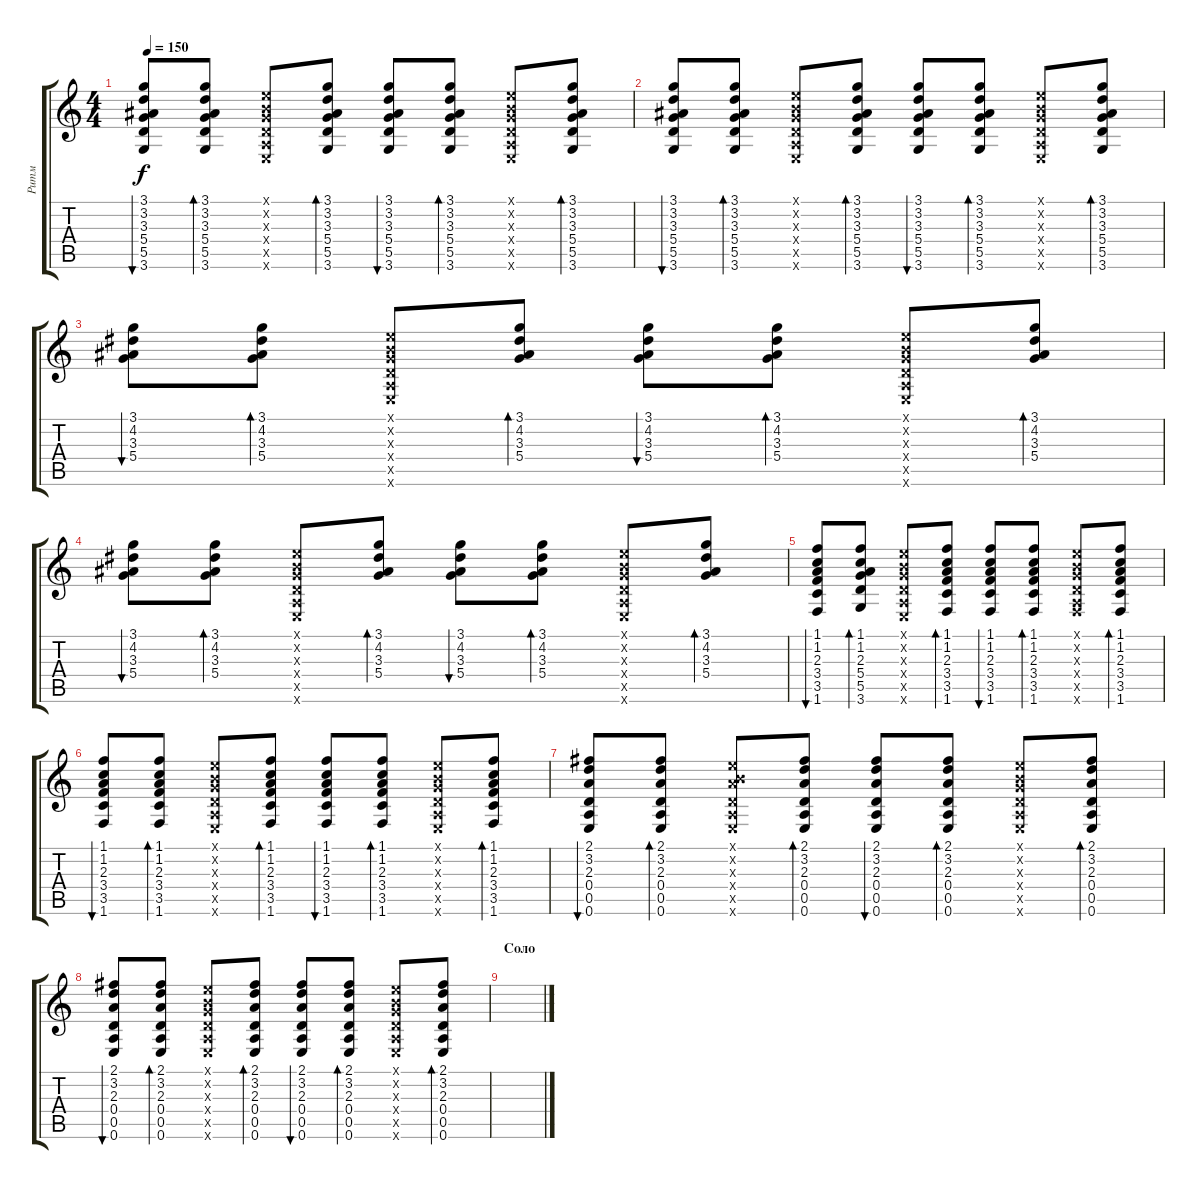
\track ("Ритм" "Ритм") {instrument acousticguitarsteel}
\staff {score tabs}
\tuning (E4 B3 G3 D3 A2 E2) {hide}
\ts (4 4)
\tempo 150
\clef g2
\ks c
(3.1 3.2 3.3 5.4 5.5 3.6).8{bu 60 dy f} (3.1 3.2 3.3 5.4 5.5 3.6).8{bd 60} (0.1{x} 0.2{x} 0.3{x} 0.4{x} 0.5{x} 0.6{x}).8 (3.1 3.2 3.3 5.4 5.5 3.6).8{bd 60} (3.1 3.2 3.3 5.4 5.5 3.6).8{bu 60} (3.1 3.2 3.3 5.4 5.5 3.6).8{bd 60} (0.1{x} 0.2{x} 0.3{x} 0.4{x} 0.5{x} 0.6{x}).8 (3.1 3.2 3.3 5.4 5.5 3.6).8{bd 60} |
(3.1 3.2 3.3 5.4 5.5 3.6).8{bu 60} (3.1 3.2 3.3 5.4 5.5 3.6).8{bd 60} (0.1{x} 0.2{x} 0.3{x} 0.4{x} 0.5{x} 0.6{x}).8 (3.1 3.2 3.3 5.4 5.5 3.6).8{bd 60} (3.1 3.2 3.3 5.4 5.5 3.6).8{bu 60} (3.1 3.2 3.3 5.4 5.5 3.6).8{bd 60} (0.1{x} 0.2{x} 0.3{x} 0.4{x} 0.5{x} 0.6{x}).8 (3.1 3.2 3.3 5.4 5.5 3.6).8{bd 60} |
(3.1 4.2 3.3 5.4).8{bu 60} (3.1 4.2 3.3 5.4).8{bd 60} (0.1{x} 0.2{x} 0.3{x} 0.4{x} 0.5{x} 0.6{x}).8 (3.1 4.2 3.3 5.4).8{bd 60} (3.1 4.2 3.3 5.4).8{bu 60} (3.1 4.2 3.3 5.4).8{bd 60} (0.1{x} 0.2{x} 0.3{x} 0.4{x} 0.5{x} 0.6{x}).8 (3.1 4.2 3.3 5.4).8{bd 60} |
(3.1 4.2 3.3 5.4).8{bu 60} (3.1 4.2 3.3 5.4).8{bd 60} (0.1{x} 0.2{x} 0.3{x} 0.4{x} 0.5{x} 0.6{x}).8 (3.1 4.2 3.3 5.4).8{bd 60} (3.1 4.2 3.3 5.4).8{bu 60} (3.1 4.2 3.3 5.4).8{bd 60} (0.1{x} 0.2{x} 0.3{x} 0.4{x} 0.5{x} 0.6{x}).8 (3.1 4.2 3.3 5.4).8{bd 60} |
(1.1 1.2 2.3 3.4 3.5 1.6).8{bu 60} (1.1 1.2 2.3 5.4 5.5 3.6).8{bd 60} (0.1{x} 0.2{x} 0.3{x} 0.4{x} 0.5{x} 0.6{x}).8 (1.1 1.2 2.3 3.4 3.5 1.6).8{bd 60} (1.1 1.2 2.3 3.4 3.5 1.6).8{bu 60} (1.1 1.2 2.3 3.4 3.5 1.6).8{bd 60} (0.1{x} 0.2{x} 0.3{x} 0.4{x} 0.5{x} 1.6{x}).8 (1.1 1.2 2.3 3.4 3.5 1.6).8{bd 60} |
(1.1 1.2 2.3 3.4 3.5 1.6).8{bu 60} (1.1 1.2 2.3 3.4 3.5 1.6).8{bd 60} (0.1{x} 0.2{x} 0.3{x} 0.4{x} 0.5{x} 0.6{x}).8 (1.1 1.2 2.3 3.4 3.5 1.6).8{bd 60} (1.1 1.2 2.3 3.4 3.5 1.6).8{bu 60} (1.1 1.2 2.3 3.4 3.5 1.6).8{bd 60} (0.1{x} 0.2{x} 0.3{x} 0.4{x} 0.5{x} 0.6{x}).8 (1.1 1.2 2.3 3.4 3.5 1.6).8{bd 60} |
(2.1 3.2 2.3 0.4 0.5 0.6).8{bu 60} (2.1 3.2 2.3 0.4 0.5 0.6).8{bd 60} (0.1{x} 0.2{x} 2.3{x} 0.4{x} 0.5{x} 0.6{x}).8 (2.1 3.2 2.3 0.4 0.5 0.6).8{bd 60} (2.1 3.2 2.3 0.4 0.5 0.6).8{bu 60} (2.1 3.2 2.3 0.4 0.5 0.6).8{bd 60} (0.1{x} 0.2{x} 0.3{x} 0.4{x} 0.5{x} 0.6{x}).8 (2.1 3.2 2.3 0.4 0.5 0.6).8{bd 60} |
(2.1 3.2 2.3 0.4 0.5 0.6).8{bu 60} (2.1 3.2 2.3 0.4 0.5 0.6).8{bd 60} (0.1{x} 0.2{x} 0.3{x} 0.4{x} 0.5{x} 0.6{x}).8 (2.1 3.2 2.3 0.4 0.5 0.6).8{bd 60} (2.1 3.2 2.3 0.4 0.5 0.6).8{bu 60} (2.1 3.2 2.3 0.4 0.5 0.6).8{bd 60} (0.1{x} 0.2{x} 0.3{x} 0.4{x} 0.5{x} 0.6{x}).8 (2.1 3.2 2.3 0.4 0.5 0.6).8{bd 60} |
\section ("" "Соло")
